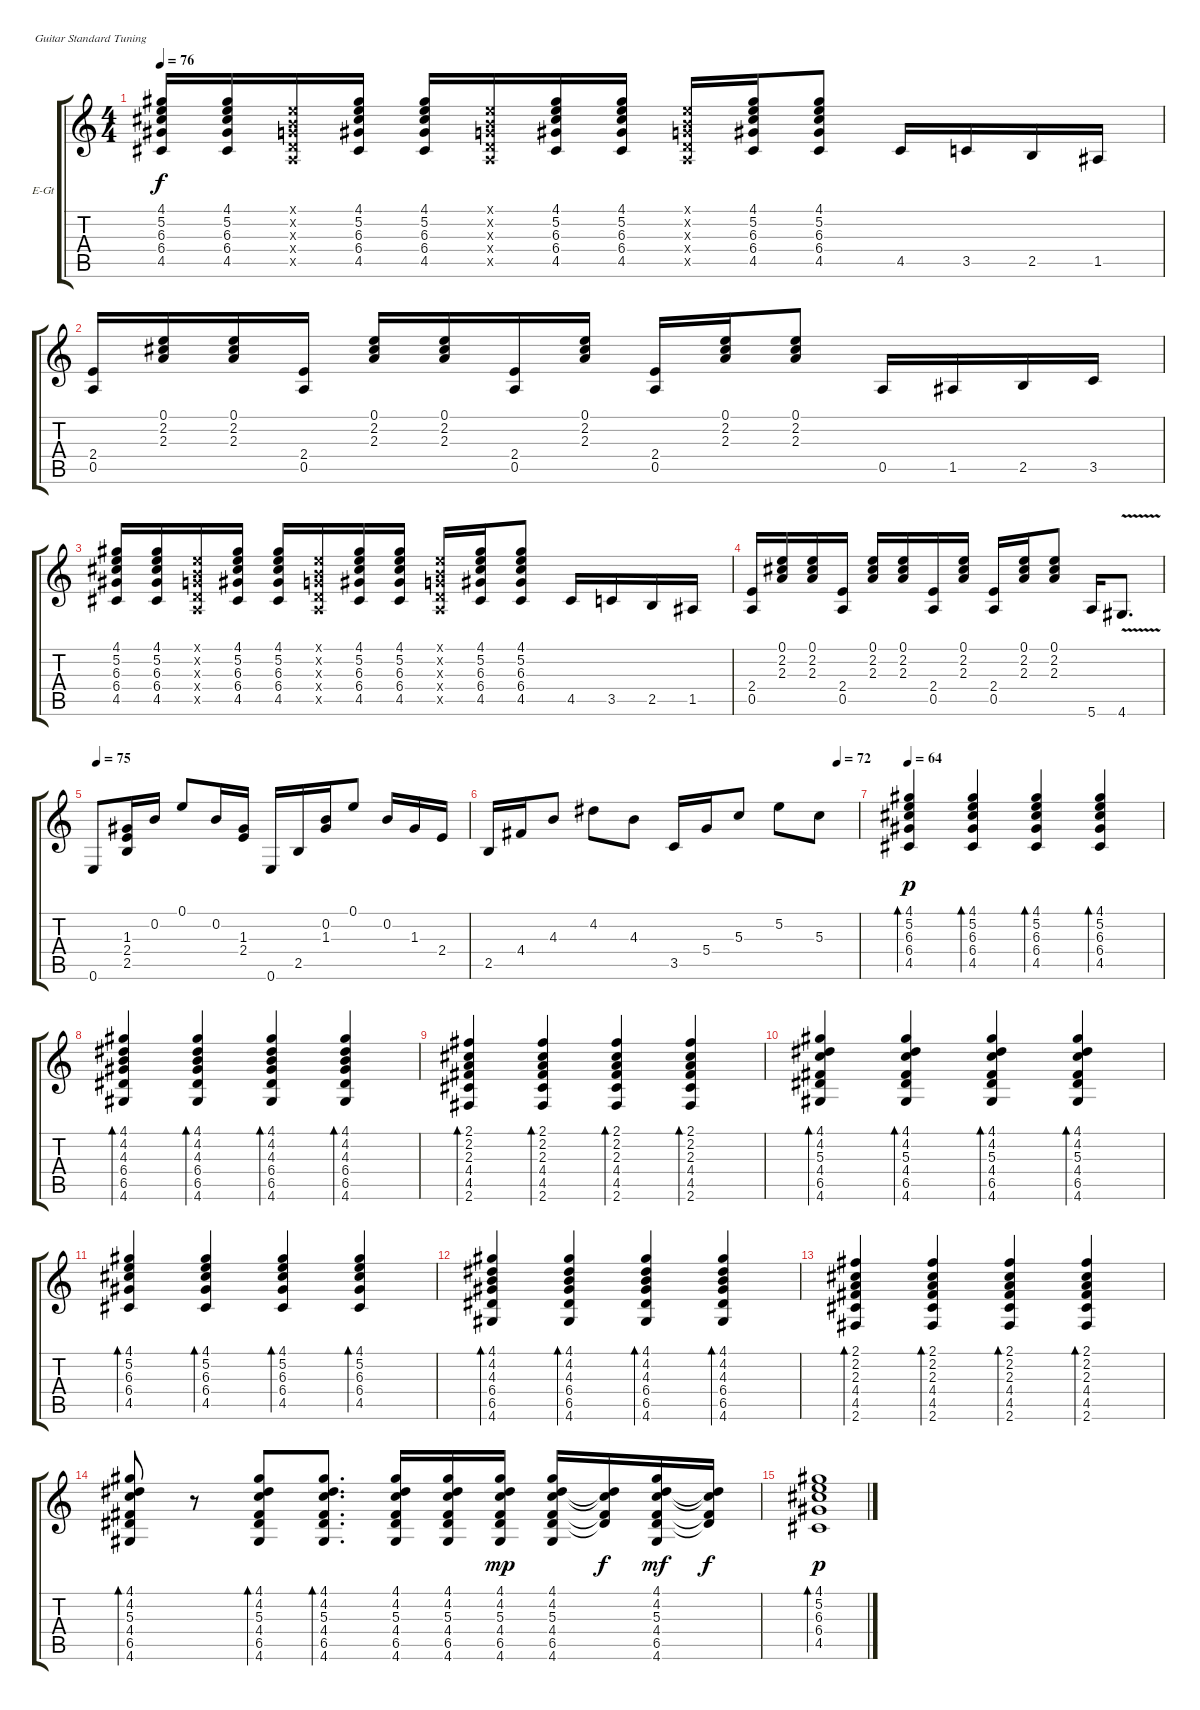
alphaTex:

\bracketExtendMode groupsimilarinstruments
\firstSystemTrackNameOrientation horizontal
\otherSystemsTrackNameOrientation horizontal
\track ("David" "E-Gt") {instrument distortionguitar}
\staff {score tabs}
\tuning (E4 B3 G3 D3 A2 E2)
\ts (4 4)
\tempo 76
\clef g2
\ks c
(4.1 5.2 6.3 6.4 4.5).16{dy f} (4.1 5.2 6.3 6.4 4.5).16 (0.1{x} 0.2{x} 0.3{x} 0.4{x} 0.5{x}).16 (4.1 5.2 6.3 6.4 4.5).16 (4.1 5.2 6.3 6.4 4.5).16 (0.1{x} 0.2{x} 0.3{x} 0.4{x} 0.5{x}).16 (4.1 5.2 6.3 6.4 4.5).16 (4.1 5.2 6.3 6.4 4.5).16 (0.1{x} 0.2{x} 0.3{x} 0.4{x} 0.5{x}).16 (4.1 5.2 6.3 6.4 4.5).16 (4.1 5.2 6.3 6.4 4.5).8 4.5.16 3.5.16 2.5.16 1.5.16 |
(2.4 0.5).16 (0.1 2.2 2.3).16 (0.1 2.2 2.3).16 (2.4 0.5).16 (0.1 2.2 2.3).16 (0.1 2.2 2.3).16 (2.4 0.5).16 (0.1 2.2 2.3).16 (2.4 0.5).16 (0.1 2.2 2.3).16 (0.1 2.2 2.3).8 0.5.16 1.5.16 2.5.16 3.5.16 |
(4.1 5.2 6.3 6.4 4.5).16 (4.1 5.2 6.3 6.4 4.5).16 (0.1{x} 0.2{x} 0.3{x} 0.4{x} 0.5{x}).16 (4.1 5.2 6.3 6.4 4.5).16 (4.1 5.2 6.3 6.4 4.5).16 (0.1{x} 0.2{x} 0.3{x} 0.4{x} 0.5{x}).16 (4.1 5.2 6.3 6.4 4.5).16 (4.1 5.2 6.3 6.4 4.5).16 (0.1{x} 0.2{x} 0.3{x} 0.4{x} 0.5{x}).16 (4.1 5.2 6.3 6.4 4.5).16 (4.1 5.2 6.3 6.4 4.5).8 4.5.16 3.5.16 2.5.16 1.5.16 |
(2.4 0.5).16 (0.1 2.2 2.3).16 (0.1 2.2 2.3).16 (2.4 0.5).16 (0.1 2.2 2.3).16 (0.1 2.2 2.3).16 (2.4 0.5).16 (0.1 2.2 2.3).16 (2.4 0.5).16 (0.1 2.2 2.3).16 (0.1 2.2 2.3).8 5.6.16 4.6{v}.8{d} |
\tempo (75 0.0125)
0.6.8 (1.3 2.4 2.5).16 0.2.16 0.1.8 0.2.16 (1.3 2.4).16 0.6.16 2.5.16 (0.2 1.3).16 0.1.8 0.2.16 1.3.16 2.4.16 |
\tempo (72 0.94375)
2.5.16 4.4.16 4.3.8 4.2.8 4.3.8 3.5.16 5.4.16 5.3.8 5.2.8 5.3.8 |
\tempo 64
(4.1 5.2 6.3 6.4 4.5).4{bd 60 dy p} (4.1 5.2 6.3 6.4 4.5).4{bd 60} (4.1 5.2 6.3 6.4 4.5).4{bd 60} (4.1 5.2 6.3 6.4 4.5).4{bd 60} |
(4.1 4.2 4.3 6.4 6.5 4.6).4{bd 60} (4.1 4.2 4.3 6.4 6.5 4.6).4{bd 60} (4.1 4.2 4.3 6.4 6.5 4.6).4{bd 60} (4.1 4.2 4.3 6.4 6.5 4.6).4{bd 60} |
(2.1 2.2 2.3 4.4 4.5 2.6).4{bd 60} (2.1 2.2 2.3 4.4 4.5 2.6).4{bd 60} (2.1 2.2 2.3 4.4 4.5 2.6).4{bd 60} (2.1 2.2 2.3 4.4 4.5 2.6).4{bd 60} |
(4.1 4.2 5.3 4.4 6.5 4.6).4{bd 60} (4.1 4.2 5.3 4.4 6.5 4.6).4{bd 60} (4.1 4.2 5.3 4.4 6.5 4.6).4{bd 60} (4.1 4.2 5.3 4.4 6.5 4.6).4{bd 60} |
(4.1 5.2 6.3 6.4 4.5).4{bd 60} (4.1 5.2 6.3 6.4 4.5).4{bd 60} (4.1 5.2 6.3 6.4 4.5).4{bd 60} (4.1 5.2 6.3 6.4 4.5).4{bd 60} |
(4.1 4.2 4.3 6.4 6.5 4.6).4{bd 60} (4.1 4.2 4.3 6.4 6.5 4.6).4{bd 60} (4.1 4.2 4.3 6.4 6.5 4.6).4{bd 60} (4.1 4.2 4.3 6.4 6.5 4.6).4{bd 60} |
(2.1 2.2 2.3 4.4 4.5 2.6).4{bd 60} (2.1 2.2 2.3 4.4 4.5 2.6).4{bd 60} (2.1 2.2 2.3 4.4 4.5 2.6).4{bd 60} (2.1 2.2 2.3 4.4 4.5 2.6).4{bd 60} |
(4.1 4.2 5.3 4.4 6.5 4.6).8{bd 60} r.8 (4.1 4.2 5.3 4.4 6.5 4.6).8{bd 60} (4.1 4.2 5.3 4.4 6.5 4.6).8{d bd 60} (4.1 4.2 5.3 4.4 6.5 4.6).16 (4.1 4.2 5.3 4.4 6.5 4.6).16 (4.1 4.2 5.3 4.4 6.5 4.6).16{dy mp} (4.1 4.2 5.3 4.4 6.5 4.6).16 (4.2{t} 5.3{t} 4.4{t} 6.5{t}).16{dy f} (4.1 4.2 5.3 4.4 6.5 4.6).16{dy mf} (4.2{t} 5.3{t} 4.4{t} 6.5{t}).16{dy f} |
(4.1 5.2 6.3 6.4 4.5).1{bd 60 dy p}
